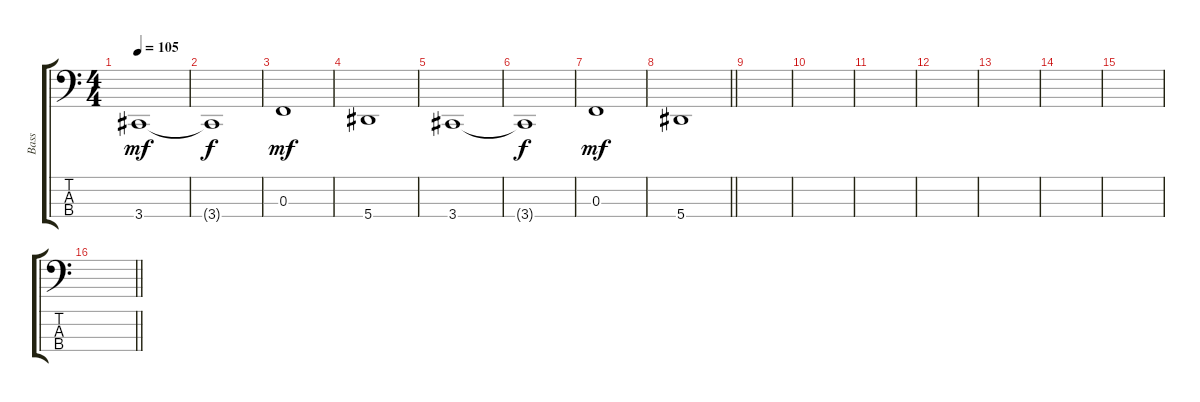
\track ("Bass" "Bass") {instrument electricbassfinger}
\staff {score tabs}
\tuning (Eb2 Bb1 F1 Bb0) {hide}
\ts (4 4)
\tempo 105
\clef f4
\ks c
3.4.1{dy mf} |
3.4{t}.1{dy f} |
0.3.1{dy mf} |
5.4.1 |
3.4.1 |
3.4{t}.1{dy f} |
0.3.1{dy mf} |
\barLineRight lightlight
5.4.1 |
|
|
|
|
|
|
|
\barLineRight lightlight
